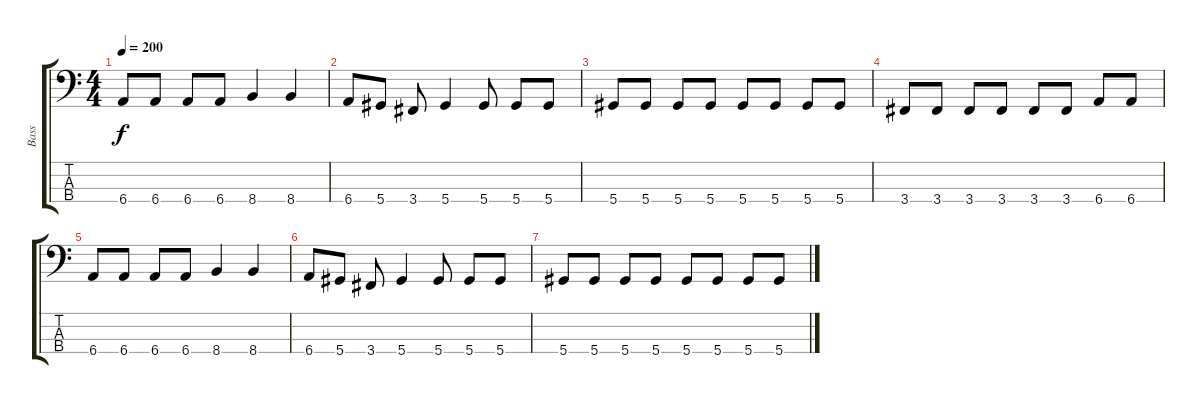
\track ("Bass" "Bass") {instrument electricbasspick}
\staff {score tabs}
\tuning (Gb2 Db2 Ab1 Eb1) {hide}
\ts (4 4)
\tempo 200
\clef f4
\ks c
6.4.8{dy f volume 7} 6.4.8 6.4.8 6.4.8 8.4.4 8.4.4 |
6.4.8{volume 6} 5.4.8 3.4.8 5.4.4 5.4.8 5.4.8 5.4.8 |
5.4.8{volume 5} 5.4.8 5.4.8 5.4.8 5.4.8 5.4.8 5.4.8 5.4.8 |
3.4.8{volume 4} 3.4.8 3.4.8 3.4.8 3.4.8 3.4.8 6.4.8 6.4.8 |
6.4.8{volume 3} 6.4.8 6.4.8 6.4.8 8.4.4 8.4.4 |
6.4.8{volume 2} 5.4.8 3.4.8 5.4.4 5.4.8 5.4.8 5.4.8 |
5.4.8{volume 1} 5.4.8 5.4.8 5.4.8 5.4.8 5.4.8 5.4.8 5.4.8
